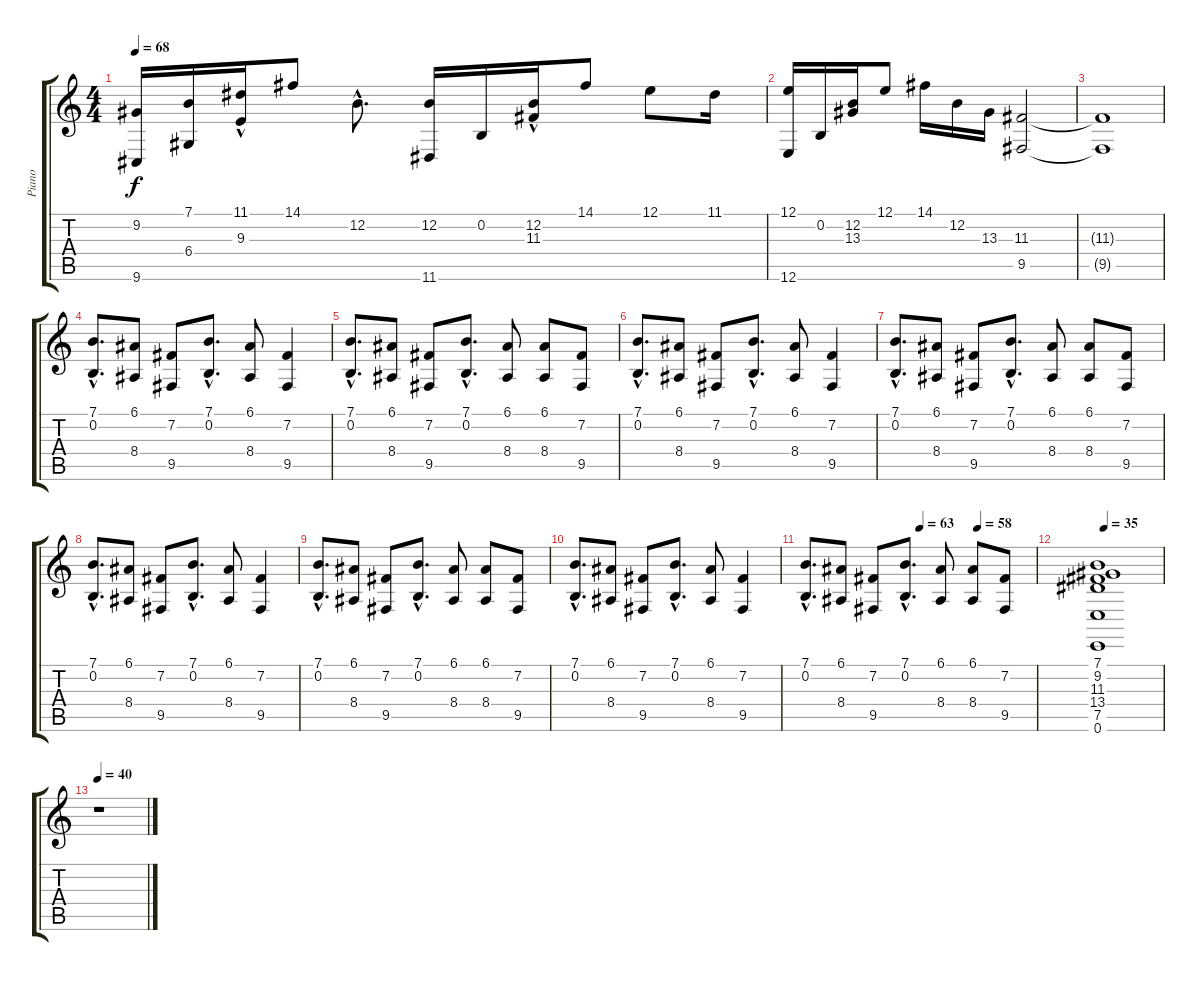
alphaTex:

\track ("Piano" "Piano") {instrument acousticgrandpiano}
\staff {score tabs}
\tuning (E4 B3 G3 D3 A2 E2) {hide}
\ts (4 4)
\tempo 68
\clef g2
\ks c
(9.2 9.6).16{dy f} (7.1 6.4).16 (11.1 9.3{hac}).16 14.1.8 12.2{hac}.8{d} (12.2 11.6).16 0.2.16 (12.2 11.3{hac}).16 14.1.8 12.1.8 11.1.16 |
(12.1 12.6).16 0.2.16 (12.2 13.3).16 12.1.8 14.1.16 12.2.16 13.3.16 (11.3 9.5).2 |
(11.3{t} 9.5{t}).1 |
(7.1{hac} 0.2{hac}).8{d volume 14} (6.1 8.4).8 (7.2 9.5).8 (7.1{hac} 0.2{hac}).8{d} (6.1 8.4).8 (7.2 9.5).4 |
(7.1{hac} 0.2{hac}).8{d} (6.1 8.4).8 (7.2 9.5).8 (7.1{hac} 0.2{hac}).8{d} (6.1 8.4).8 (6.1 8.4).8 (7.2 9.5).8 |
(7.1{hac} 0.2{hac}).8{d} (6.1 8.4).8 (7.2 9.5).8 (7.1{hac} 0.2{hac}).8{d} (6.1 8.4).8 (7.2 9.5).4 |
(7.1{hac} 0.2{hac}).8{d} (6.1 8.4).8 (7.2 9.5).8 (7.1{hac} 0.2{hac}).8{d} (6.1 8.4).8 (6.1 8.4).8 (7.2 9.5).8 |
(7.1{hac} 0.2{hac}).8{d} (6.1 8.4).8 (7.2 9.5).8 (7.1{hac} 0.2{hac}).8{d} (6.1 8.4).8 (7.2 9.5).4 |
(7.1{hac} 0.2{hac}).8{d} (6.1 8.4).8 (7.2 9.5).8 (7.1{hac} 0.2{hac}).8{d} (6.1 8.4).8 (6.1 8.4).8 (7.2 9.5).8 |
(7.1{hac} 0.2{hac}).8{d} (6.1 8.4).8 (7.2 9.5).8 (7.1{hac} 0.2{hac}).8{d} (6.1 8.4).8 (7.2 9.5).4 |
\tempo (63 0.5)
\tempo (58 0.75)
(7.1{hac} 0.2{hac}).8{d} (6.1 8.4).8 (7.2 9.5).8 (7.1{hac} 0.2{hac}).8{d} (6.1 8.4).8 (6.1 8.4).8 (7.2 9.5).8 |
\tempo 35
(7.1 9.2 11.3 13.4 7.5 0.6).1 |
\tempo 40
r.1
